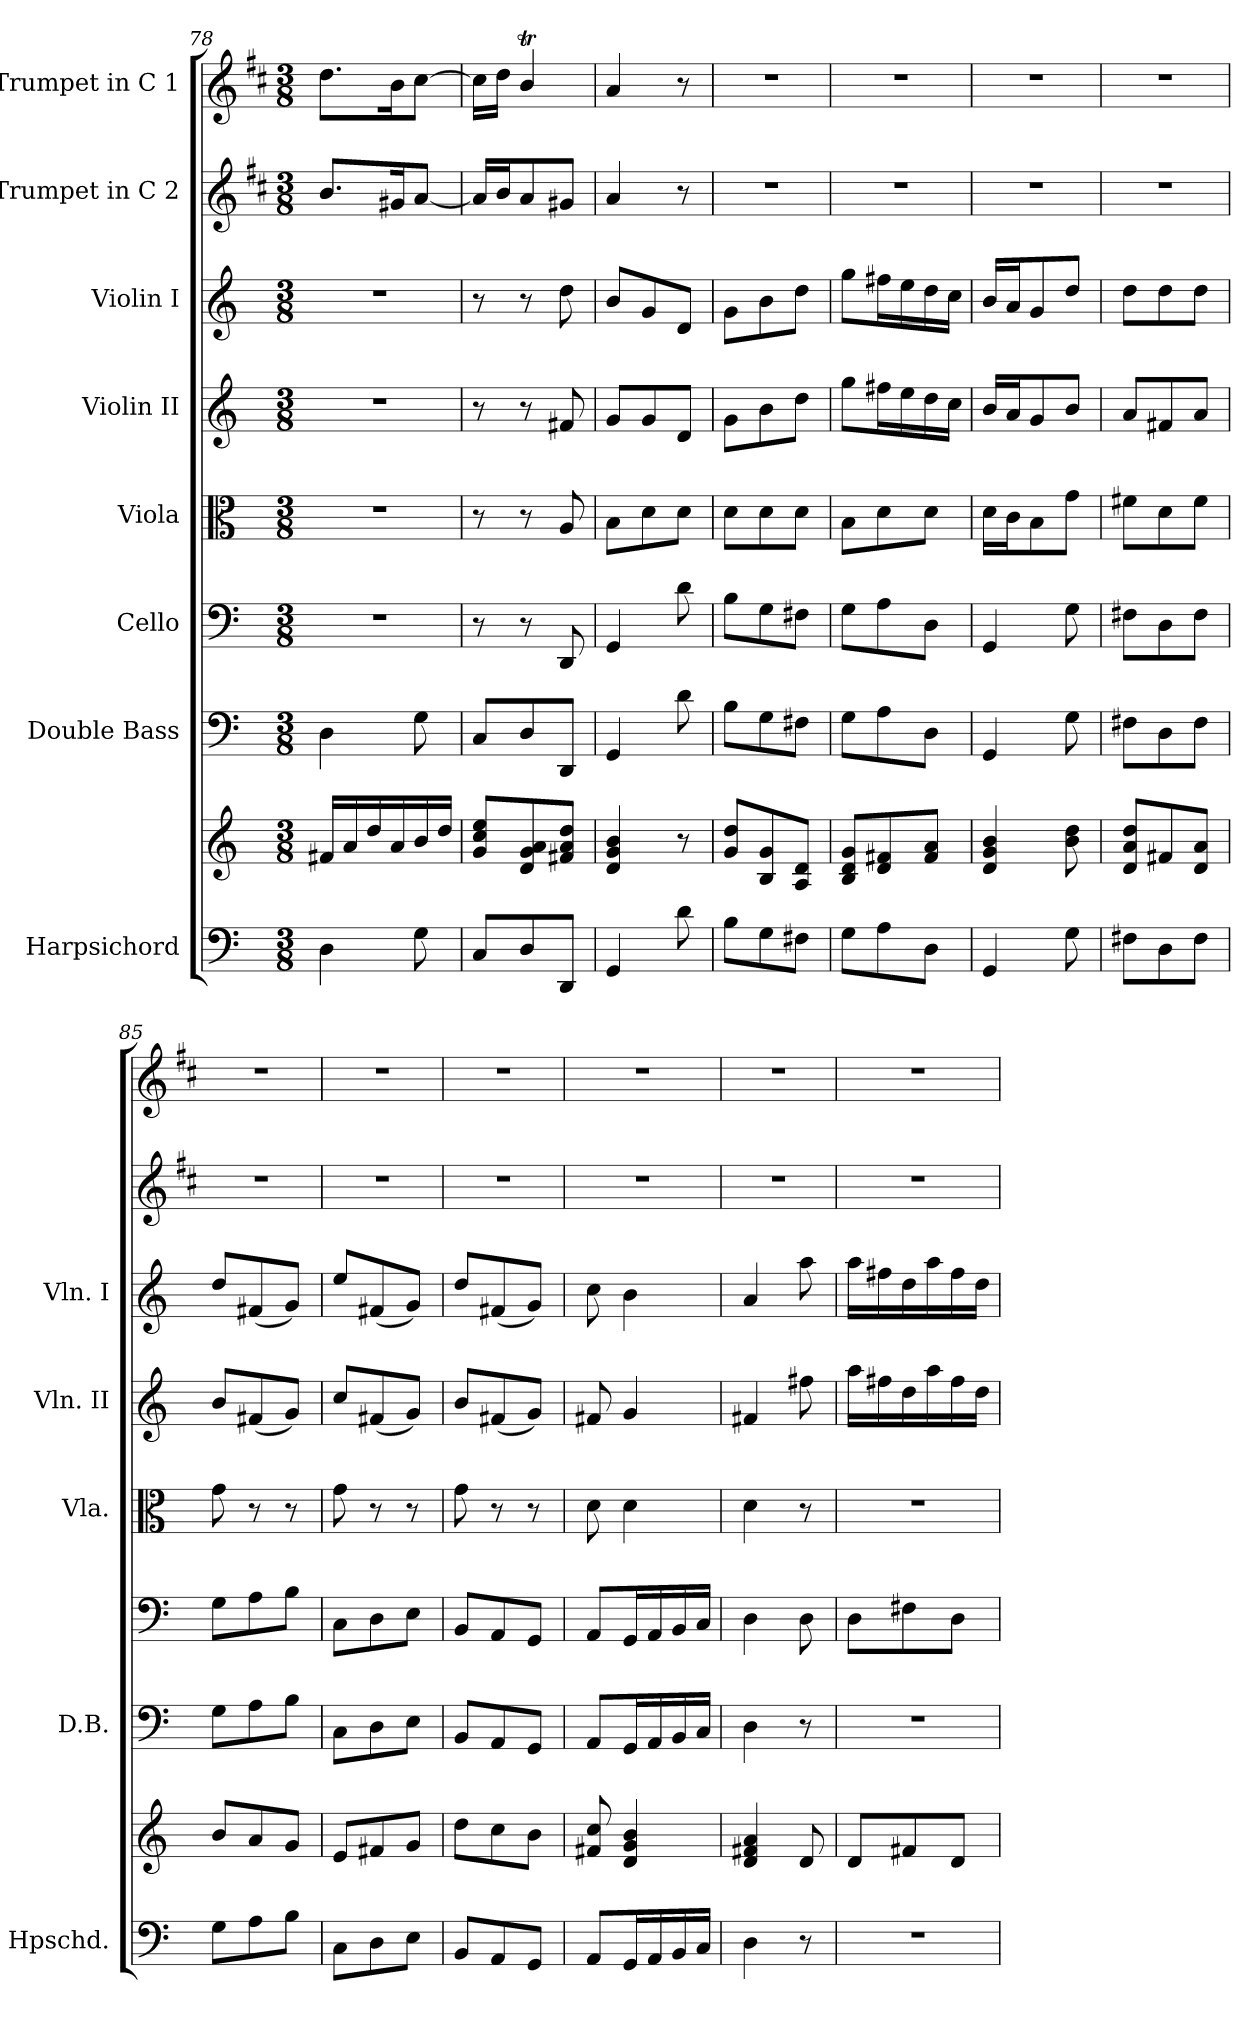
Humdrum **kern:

**kern	**kern	**kern	**kern	**kern	**kern	**kern	**kern	**kern
*part8	*part8	*part7	*part6	*part5	*part4	*part3	*part2	*part1
*staff9	*staff8	*staff7	*staff6	*staff5	*staff4	*staff3	*staff2	*staff1
*I"Harpsichord	*	*I"Double Bass	*I"Cello	*I"Viola	*I"Violin II	*I"Violin I	*I"Trumpet in C 2	*I"Trumpet in C 1
*I'Hpschd.	*	*I'D.B.	*	*I'Vla.	*I'Vln. II	*I'Vln. I	*	*
*clefF4	*clefG2	*clefF4	*clefF4	*clefC3	*clefG2	*clefG2	*clefG2	*clefG2
*	*	*ITrd7c12	*	*	*	*	*ITrd1c2	*ITrd1c2
*k[]	*k[]	*k[]	*k[]	*k[]	*k[]	*k[]	*k[]	*k[]
*M3/8	*M3/8	*M3/8	*M3/8	*M3/8	*M3/8	*M3/8	*M3/8	*M3/8
=78	=78	=78	=78	=78	=78	=78	=78	=78
4D\	16f#X/LL	4DD\	4.r	4.r	4.r	4.r	8.a/L	8.cc\L
.	16a/	.	.	.	.	.	.	.
.	16dd/	.	.	.	.	.	.	.
.	16a/	.	.	.	.	.	16f#X/K	16a\K
8G\	16b/	8GG\	.	.	.	.	[8g/J	[8b\J
.	16dd/JJ	.	.	.	.	.	.	.
=79	=79	=79	=79	=79	=79	=79	=79	=79
8C/L	8g/ 8cc/ 8ee/L	8CC/L	8r	8r	8r	8r	16g/LL]	16b\LL]
.	.	.	.	.	.	.	16a/J	16cc\JJ
8D/	8d/ 8g/ 8a/	8DD/	8r	8r	8r	8r	8g/	4aT/
8DD/J	8f#X/ 8a/ 8dd/J	8DDD/J	8DD/	8A/	8f#X/	8dd\	8f#X/J	.
=80	=80	=80	=80	=80	=80	=80	=80	=80
4GG/	4d/ 4g/ 4b/	4GGG/	4GG/	8B\L	8g/L	8b/L	4g/	4g/
.	.	.	.	8d\	8g/	8g/	.	.
8d\	8r	8D\	8d\	8d\J	8d/J	8d/J	8r	8r
=81	=81	=81	=81	=81	=81	=81	=81	=81
8B\L	8g/ 8dd/L	8BB\L	8B\L	8d\L	8g\L	8g\L	4.r	4.r
8G\	8B/ 8g/	8GG\	8G\	8d\	8b\	8b\	.	.
8F#X\J	8A/ 8d/J	8FF#X\J	8F#X\J	8d\J	8dd\J	8dd\J	.	.
=82	=82	=82	=82	=82	=82	=82	=82	=82
8G\L	8B/ 8d/ 8g/L	8GG\L	8G\L	8B\L	8gg\L	8gg\L	4.r	4.r
8A\	8d/ 8f#X/	8AA\	8A\	8d\	16ff#X\L	16ff#X\L	.	.
.	.	.	.	.	16ee\	16ee\	.	.
8D\J	8f#/ 8a/J	8DD\J	8D\J	8d\J	16dd\	16dd\	.	.
.	.	.	.	.	16cc\JJ	16cc\JJ	.	.
!!LO:PB:g=z
=83	=83	=83	=83	=83	=83	=83	=83	=83
4GG/	4d/ 4g/ 4b/	4GGG/	4GG/	16d\LL	16b/LL	16b/LL	4.r	4.r
.	.	.	.	16c\J	16a/J	16a/J	.	.
.	.	.	.	8B\	8g/	8g/	.	.
8G\	8b\ 8dd\	8GG\	8G\	8g\J	8b/J	8dd/J	.	.
=84	=84	=84	=84	=84	=84	=84	=84	=84
8F#X\L	8d/ 8a/ 8dd/L	8FF#X\L	8F#X\L	8f#X\L	8a/L	8dd\L	4.r	4.r
8D\	8f#X/	8DD\	8D\	8d\	8f#X/	8dd\	.	.
8F#\J	8d/ 8a/J	8FF#\J	8F#\J	8f#\J	8a/J	8dd\J	.	.
=85	=85	=85	=85	=85	=85	=85	=85	=85
8G\L	8b/L	8GG\L	8G\L	8g\	8b/L	8dd/L	4.r	4.r
8A\	8a/	8AA\	8A\	8r	(8f#X/	(8f#X/	.	.
8B\J	8g/J	8BB\J	8B\J	8r	8g/J)	8g/J)	.	.
!!LO:PB:g=z
=86	=86	=86	=86	=86	=86	=86	=86	=86
8C\L	8e/L	8CC\L	8C\L	8g\	8cc/L	8ee/L	4.r	4.r
8D\	8f#X/	8DD\	8D\	8r	(8f#X/	(8f#X/	.	.
8E\J	8g/J	8EE\J	8E\J	8r	8g/J)	8g/J)	.	.
=87	=87	=87	=87	=87	=87	=87	=87	=87
8BB/L	8dd\L	8BBB/L	8BB/L	8g\	8b/L	8dd/L	4.r	4.r
8AA/	8cc\	8AAA/	8AA/	8r	(8f#X/	(8f#X/	.	.
8GG/J	8b\J	8GGG/J	8GG/J	8r	8g/J)	8g/J)	.	.
=88	=88	=88	=88	=88	=88	=88	=88	=88
8AA/L	8f#X/ 8cc/	8AAA/L	8AA/L	8d\	8f#X/	8cc\	4.r	4.r
16GG/L	4d/ 4g/ 4b/	16GGG/L	16GG/L	4d\	4g/	4b\	.	.
16AA/	.	16AAA/	16AA/	.	.	.	.	.
16BB/	.	16BBB/	16BB/	.	.	.	.	.
16C/JJ	.	16CC/JJ	16C/JJ	.	.	.	.	.
=89	=89	=89	=89	=89	=89	=89	=89	=89
4D\	4d/ 4f#X/ 4a/	4DD\	4D\	4d\	4f#X/	4a/	4.r	4.r
8r	8d/	8r	8D\	8r	8ff#X\	8aa\	.	.
=90	=90	=90	=90	=90	=90	=90	=90	=90
4.r	8d/L	4.r	8D\L	4.r	16aa\LL	16aa\LL	4.r	4.r
.	.	.	.	.	16ff#X\	16ff#X\	.	.
.	8f#X/	.	8F#X\	.	16dd\	16dd\	.	.
.	.	.	.	.	16aa\	16aa\	.	.
.	8d/J	.	8D\J	.	16ff#\	16ff#\	.	.
.	.	.	.	.	16dd\JJ	16dd\JJ	.	.
=	=	=	=	=	=	=	=	=
*-	*-	*-	*-	*-	*-	*-	*-	*-
